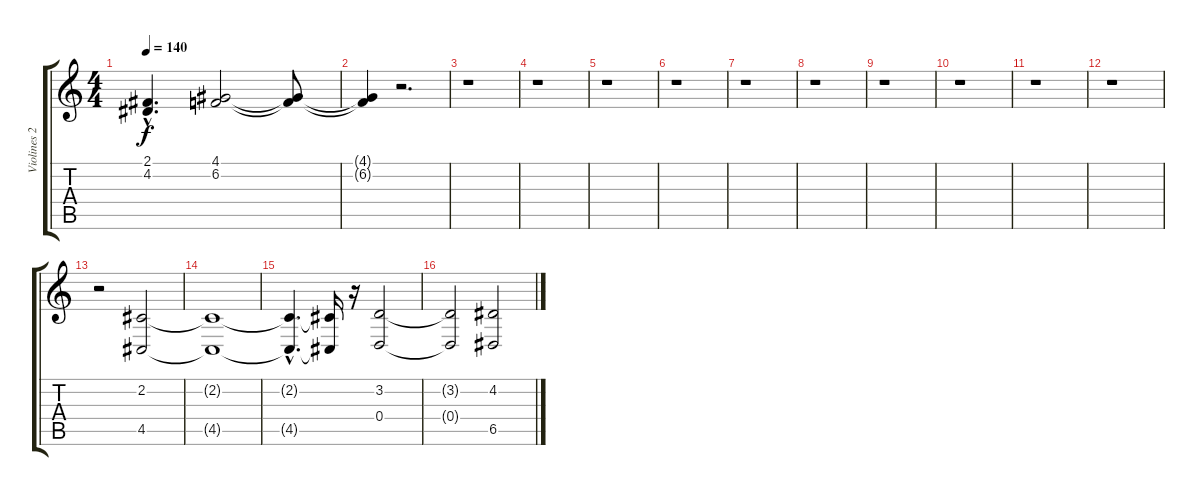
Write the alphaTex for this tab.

\track ("Violines 2" "Violines 2") {instrument stringensemble2}
\staff {score tabs}
\tuning (E4 B3 G3 D3 A2 E2) {hide}
\ts (4 4)
\tempo 140
\clef g2
\ks c
(2.1{hac t} 4.2{hac t}).4{d dy f} (4.1 6.2).2 (4.1{t} 6.2{t}).8 |
(4.1{t} 6.2{t}).4 r.2{d} |
r.1 |
r.1 |
r.1 |
r.1 |
r.1 |
r.1 |
r.1 |
r.1 |
r.1 |
r.1 |
r.2 (2.2 4.5).2 |
(2.2{t} 4.5{t}).1 |
(2.2{hac t} 4.5{hac t}).4{d} (2.2{t} 4.5{t}).16 r.16 (3.2 0.4).2 |
(3.2{t} 0.4{t}).2 (4.2 6.5).2
